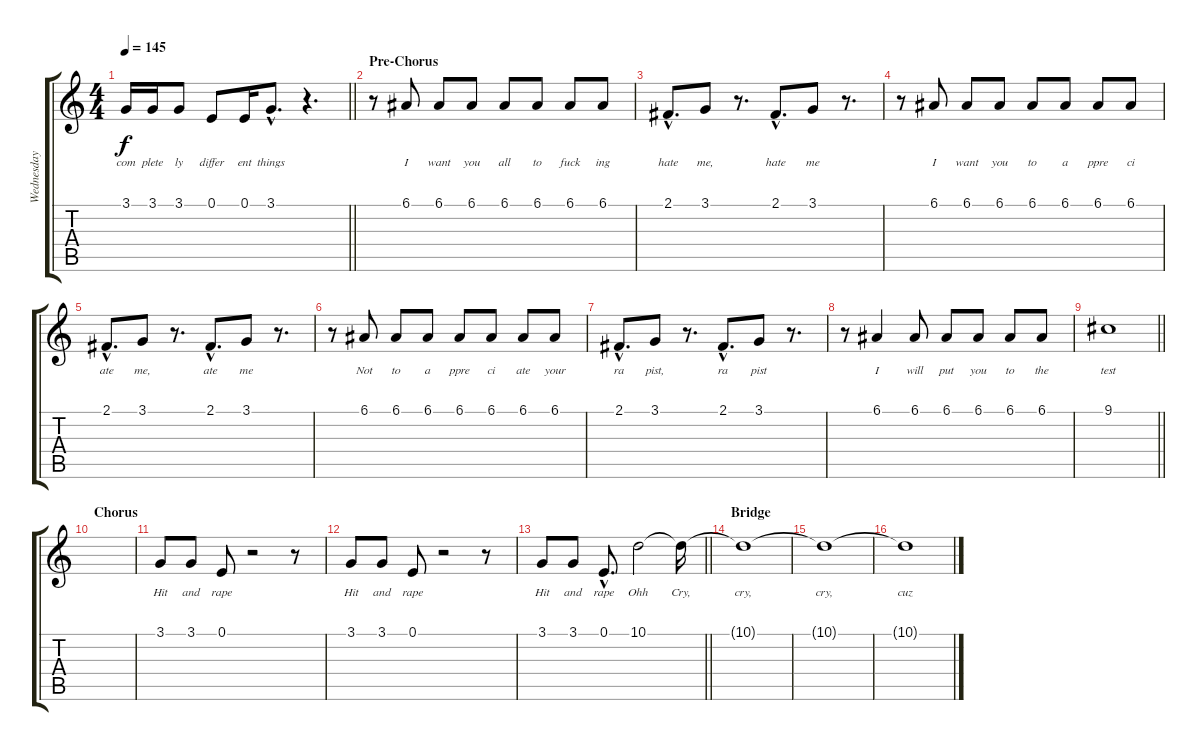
\track ("Wednesday 13 - Vox" "Wednesday ") {instrument trombone}
\staff {score tabs}
\tuning (E4 B3 G3 D3 A2 E2) {hide}
\ts (4 4)
\tempo 145
\clef g2
\barLineRight lightlight
\ks c
3.1.16{lyrics (0 "com") lyrics (1 "") lyrics (2 "") lyrics (3 "") lyrics (4 "") dy f} 3.1.16{lyrics (0 "plete") lyrics (1 "") lyrics (2 "") lyrics (3 "") lyrics (4 "")} 3.1.8{lyrics (0 "ly") lyrics (1 "") lyrics (2 "") lyrics (3 "") lyrics (4 "")} 0.1.8{lyrics (0 "differ") lyrics (1 "") lyrics (2 "") lyrics (3 "") lyrics (4 "")} 0.1.16{lyrics (0 "ent") lyrics (1 "") lyrics (2 "") lyrics (3 "") lyrics (4 "")} 3.1{hac}.8{d lyrics (0 "things") lyrics (1 "") lyrics (2 "") lyrics (3 "") lyrics (4 "")} r.4{d} |
\section ("" "Pre-Chorus")
r.8 6.1.8{lyrics (0 "I") lyrics (1 "") lyrics (2 "") lyrics (3 "") lyrics (4 "")} 6.1.8{lyrics (0 "want") lyrics (1 "") lyrics (2 "") lyrics (3 "") lyrics (4 "")} 6.1.8{lyrics (0 "you") lyrics (1 "") lyrics (2 "") lyrics (3 "") lyrics (4 "")} 6.1.8{lyrics (0 "all") lyrics (1 "") lyrics (2 "") lyrics (3 "") lyrics (4 "")} 6.1.8{lyrics (0 "to") lyrics (1 "") lyrics (2 "") lyrics (3 "") lyrics (4 "")} 6.1.8{lyrics (0 "fuck") lyrics (1 "") lyrics (2 "") lyrics (3 "") lyrics (4 "")} 6.1.8{lyrics (0 "ing") lyrics (1 "") lyrics (2 "") lyrics (3 "") lyrics (4 "")} |
2.1{hac}.8{d lyrics (0 "hate") lyrics (1 "") lyrics (2 "") lyrics (3 "") lyrics (4 "")} 3.1.8{lyrics (0 "me,") lyrics (1 "") lyrics (2 "") lyrics (3 "") lyrics (4 "")} r.8{d} 2.1{hac}.8{d lyrics (0 "hate") lyrics (1 "") lyrics (2 "") lyrics (3 "") lyrics (4 "")} 3.1.8{lyrics (0 "me") lyrics (1 "") lyrics (2 "") lyrics (3 "") lyrics (4 "")} r.8{d} |
r.8 6.1.8{lyrics (0 "I") lyrics (1 "") lyrics (2 "") lyrics (3 "") lyrics (4 "")} 6.1.8{lyrics (0 "want") lyrics (1 "") lyrics (2 "") lyrics (3 "") lyrics (4 "")} 6.1.8{lyrics (0 "you") lyrics (1 "") lyrics (2 "") lyrics (3 "") lyrics (4 "")} 6.1.8{lyrics (0 "to") lyrics (1 "") lyrics (2 "") lyrics (3 "") lyrics (4 "")} 6.1.8{lyrics (0 "a") lyrics (1 "") lyrics (2 "") lyrics (3 "") lyrics (4 "")} 6.1.8{lyrics (0 "ppre") lyrics (1 "") lyrics (2 "") lyrics (3 "") lyrics (4 "")} 6.1.8{lyrics (0 "ci") lyrics (1 "") lyrics (2 "") lyrics (3 "") lyrics (4 "")} |
2.1{hac}.8{d lyrics (0 "ate") lyrics (1 "") lyrics (2 "") lyrics (3 "") lyrics (4 "")} 3.1.8{lyrics (0 "me,") lyrics (1 "") lyrics (2 "") lyrics (3 "") lyrics (4 "")} r.8{d} 2.1{hac}.8{d lyrics (0 "ate") lyrics (1 "") lyrics (2 "") lyrics (3 "") lyrics (4 "")} 3.1.8{lyrics (0 "me") lyrics (1 "") lyrics (2 "") lyrics (3 "") lyrics (4 "")} r.8{d} |
r.8 6.1.8{lyrics (0 "Not") lyrics (1 "") lyrics (2 "") lyrics (3 "") lyrics (4 "")} 6.1.8{lyrics (0 "to") lyrics (1 "") lyrics (2 "") lyrics (3 "") lyrics (4 "")} 6.1.8{lyrics (0 "a") lyrics (1 "") lyrics (2 "") lyrics (3 "") lyrics (4 "")} 6.1.8{lyrics (0 "ppre") lyrics (1 "") lyrics (2 "") lyrics (3 "") lyrics (4 "")} 6.1.8{lyrics (0 "ci") lyrics (1 "") lyrics (2 "") lyrics (3 "") lyrics (4 "")} 6.1.8{lyrics (0 "ate") lyrics (1 "") lyrics (2 "") lyrics (3 "") lyrics (4 "")} 6.1.8{lyrics (0 "your") lyrics (1 "") lyrics (2 "") lyrics (3 "") lyrics (4 "")} |
2.1{hac}.8{d lyrics (0 "ra") lyrics (1 "") lyrics (2 "") lyrics (3 "") lyrics (4 "")} 3.1.8{lyrics (0 "pist,") lyrics (1 "") lyrics (2 "") lyrics (3 "") lyrics (4 "")} r.8{d} 2.1{hac}.8{d lyrics (0 "ra") lyrics (1 "") lyrics (2 "") lyrics (3 "") lyrics (4 "")} 3.1.8{lyrics (0 "pist") lyrics (1 "") lyrics (2 "") lyrics (3 "") lyrics (4 "")} r.8{d} |
r.8 6.1.4{lyrics (0 "I") lyrics (1 "") lyrics (2 "") lyrics (3 "") lyrics (4 "")} 6.1.8{lyrics (0 "will") lyrics (1 "") lyrics (2 "") lyrics (3 "") lyrics (4 "")} 6.1.8{lyrics (0 "put") lyrics (1 "") lyrics (2 "") lyrics (3 "") lyrics (4 "")} 6.1.8{lyrics (0 "you") lyrics (1 "") lyrics (2 "") lyrics (3 "") lyrics (4 "")} 6.1.8{lyrics (0 "to") lyrics (1 "") lyrics (2 "") lyrics (3 "") lyrics (4 "")} 6.1.8{lyrics (0 "the") lyrics (1 "") lyrics (2 "") lyrics (3 "") lyrics (4 "")} |
\barLineRight lightlight
9.1.1{lyrics (0 "test") lyrics (1 "") lyrics (2 "") lyrics (3 "") lyrics (4 "")} |
\section ("" "Chorus")
|
3.1.8{lyrics (0 "Hit") lyrics (1 "") lyrics (2 "") lyrics (3 "") lyrics (4 "")} 3.1.8{lyrics (0 "and") lyrics (1 "") lyrics (2 "") lyrics (3 "") lyrics (4 "")} 0.1.8{lyrics (0 "rape") lyrics (1 "") lyrics (2 "") lyrics (3 "") lyrics (4 "")} r.2 r.8 |
3.1.8{lyrics (0 "Hit") lyrics (1 "") lyrics (2 "") lyrics (3 "") lyrics (4 "")} 3.1.8{lyrics (0 "and") lyrics (1 "") lyrics (2 "") lyrics (3 "") lyrics (4 "")} 0.1.8{lyrics (0 "rape") lyrics (1 "") lyrics (2 "") lyrics (3 "") lyrics (4 "")} r.2 r.8 |
\barLineRight lightlight
3.1.8{lyrics (0 "Hit") lyrics (1 "") lyrics (2 "") lyrics (3 "") lyrics (4 "")} 3.1.8{lyrics (0 "and") lyrics (1 "") lyrics (2 "") lyrics (3 "") lyrics (4 "")} 0.1{hac}.8{d lyrics (0 "rape") lyrics (1 "") lyrics (2 "") lyrics (3 "") lyrics (4 "")} 10.1.2{lyrics (0 "Ohh") lyrics (1 "") lyrics (2 "") lyrics (3 "") lyrics (4 "")} 10.1{t}.16{lyrics (0 "Cry,") lyrics (1 "") lyrics (2 "") lyrics (3 "") lyrics (4 "")} |
\section ("" "Bridge")
10.1{t}.1{lyrics (0 "cry,") lyrics (1 "") lyrics (2 "") lyrics (3 "") lyrics (4 "")} |
10.1{t}.1{lyrics (0 "cry,") lyrics (1 "") lyrics (2 "") lyrics (3 "") lyrics (4 "") volume 7} |
10.1{t}.1{lyrics (0 "cuz") lyrics (1 "") lyrics (2 "") lyrics (3 "") lyrics (4 "")}
